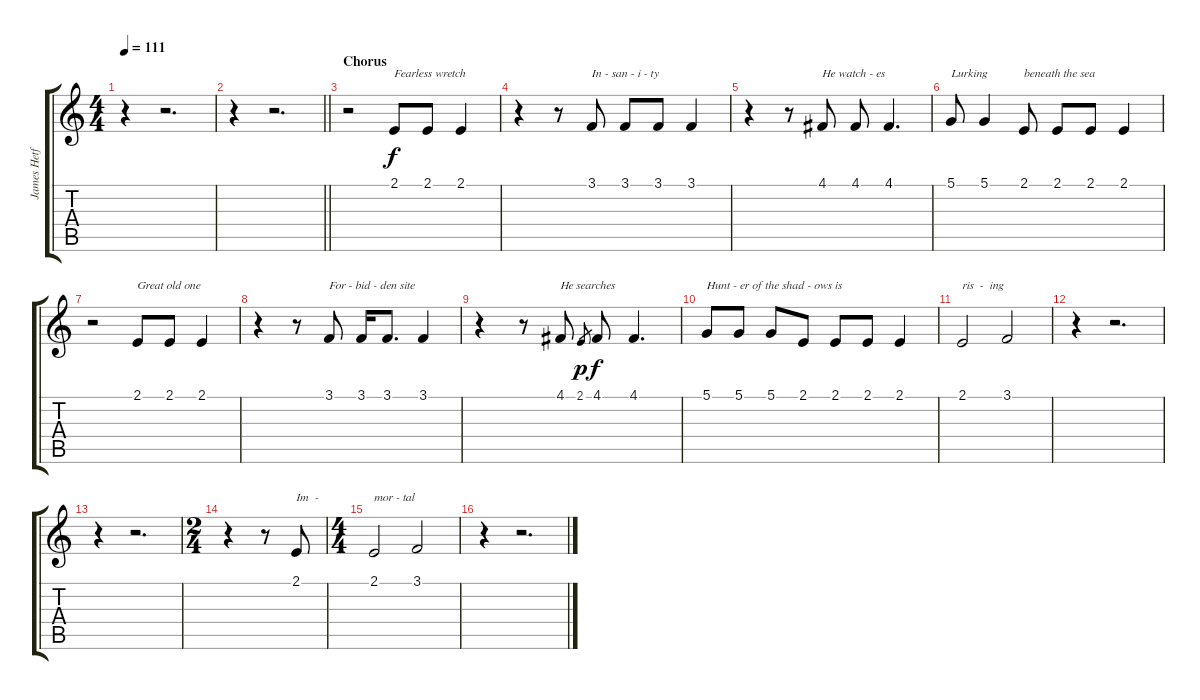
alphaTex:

\track ("James Hetfield (Vocals)" "James Hetf") {instrument altosax}
\staff {score tabs}
\tuning (D4 A3 F3 C3 G2 D2) {hide}
\ts (4 4)
\tempo 111
\clef g2
\ks c
r.4{dy f} r.2{d} |
\barLineRight lightlight
r.4 r.2{d} |
\section ("" "Chorus")
r.2 2.1.8{txt "Fearless wretch"} 2.1.8 2.1.4 |
r.4 r.8 3.1.8{txt "In - san - i - ty"} 3.1.8 3.1.8 3.1.4 |
r.4 r.8 4.1.8{txt "He watch - es"} 4.1.8 4.1.4{d} |
5.1.8{txt "Lurking"} 5.1.4 2.1.8{txt "beneath the sea"} 2.1.8 2.1.8 2.1.4 |
r.2 2.1.8{txt "Great old one"} 2.1.8 2.1.4 |
r.4 r.8 3.1.8{txt "For - bid - den site"} 3.1.16 3.1.8{d} 3.1.4 |
r.4 r.8 4.1.8{txt "He searches"} 2.1.8{gr dy p} 4.1.8{dy f} 4.1.4{d} |
5.1.8{txt "Hunt - er of the shad - ows is"} 5.1.8 5.1.8 2.1.8 2.1.8 2.1.8 2.1.4 |
2.1.2{txt "ris  -  ing"} 3.1.2 |
r.4 r.2{d} |
r.4 r.2{d} |
\ts (2 4)
r.4 r.8 2.1.8{txt "Im  -"} |
\ts (4 4)
2.1.2{txt "mor - tal"} 3.1.2 |
r.4 r.2{d}
